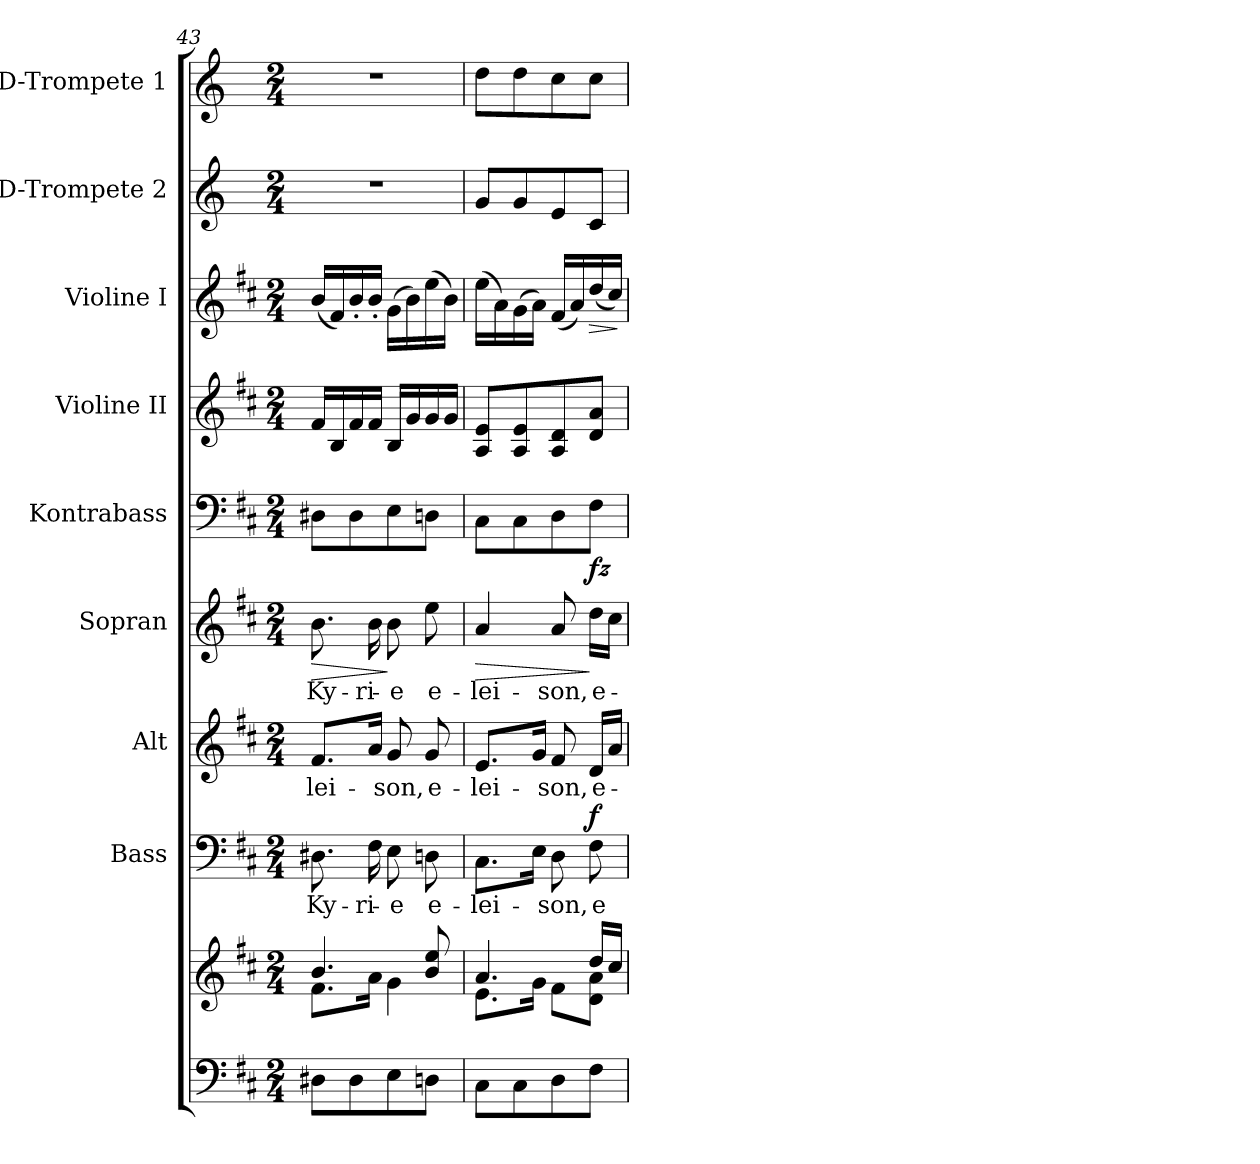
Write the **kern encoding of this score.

**kern	**kern	**kern	**text	**dynam	**kern	**text	**kern	**text	**dynam	**kern	**dynam	**kern	**kern	**dynam	**kern	**kern
*part9	*part9	*part8	*part8	*part8	*part7	*part7	*part6	*part6	*part6	*part5	*part5	*part4	*part3	*part3	*part2	*part1
*staff10	*staff9	*staff8	*staff8	*staff8	*staff7	*staff7	*staff6	*staff6	*staff6	*staff5	*staff5	*staff4	*staff3	*staff3	*staff2	*staff1
*	*	*I"Bass	*	*	*I"Alt	*	*I"Sopran	*	*	*I"Kontrabass	*	*I"Violine II	*I"Violine I	*	*I"D-Trompete 2	*I"D-Trompete 1
*	*	*I'B.	*	*	*I'A.	*	*I'S.	*	*	*I'Kb.	*	*I'Vl. II	*I'Vl. I	*	*I'D Trp. 2	*I'D Trp. 1
*clefF4	*clefG2	*clefF4	*	*	*clefG2	*	*clefG2	*	*	*clefF4	*	*clefG2	*clefG2	*	*clefG2	*clefG2
*	*	*	*	*	*	*	*	*	*	*ITrd7c12	*	*	*	*	*ITrd-1c-2	*ITrd-1c-2
*k[f#c#]	*k[f#c#]	*k[f#c#]	*	*	*k[f#c#]	*	*k[f#c#]	*	*	*k[f#c#]	*	*k[f#c#]	*k[f#c#]	*	*k[f#c#]	*k[f#c#]
*D:	*D:	*D:	*	*	*D:	*	*D:	*	*	*D:	*	*D:	*D:	*	*D:	*D:
*M2/4	*M2/4	*M2/4	*	*	*M2/4	*	*M2/4	*	*	*M2/4	*	*M2/4	*M2/4	*	*M2/4	*M2/4
=43	=43	=43	=43	=43	=43	=43	=43	=43	=43	=43	=43	=43	=43	=43	=43	=43
*	*^	*	*	*	*	*	*	*	*	*	*	*	*	*	*	*
!	!	!	!	!LO:LY:b	!	!	!LO:LY:b	!	!LO:LY:b	!LO:HP:b	!	!	!	!	!	!	!
8D#X\L	4.b/	8.f#\L	8.D#X\	Ky-	.	8.f#/L	-lei-	8.b\	Ky-	>	8DD#X\L	.	16f#/LL	(<16b/LL	.	2r	2r
.	.	.	.	.	.	.	.	.	.	.	.	.	16B/	16f#/)	.	.	.
8D#\	.	.	.	.	.	.	.	.	.	.	8DD#\	.	16f#/	16b'</	.	.	.
!	!	!	!	!LO:LY:b	!	!	!	!	!LO:LY:b	!	!	!	!	!	!	!	!
.	.	16a\Jk	16F#\	-ri-	.	16a/Jk	.	16b\	-ri-	.	.	.	16f#/JJ	16b'</JJ	.	.	.
!	!	!	!	!LO:LY:b	!	!	!LO:LY:b	!	!LO:LY:b	!	!	!	!	!	!	!	!
8E\	.	4g\	8E\	-e	.	8g/	-son,	8b\	-e	]	8EE\	.	16B/LL	(>16g\LL	.	.	.
.	.	.	.	.	.	.	.	.	.	.	.	.	16g/	16b\)	.	.	.
!	!	!	!	!LO:LY:b	!	!	!LO:LY:b	!	!LO:LY:b	!	!	!	!	!	!	!	!
8Dn\J	8b/ 8ee/	.	8Dn\	e-	.	8g/	e-	8ee\	e-	.	8DDn\J	.	16g/	(>16ee\	.	.	.
.	.	.	.	.	.	.	.	.	.	.	.	.	16g/JJ	16b\JJ)	.	.	.
=44	=44	=44	=44	=44	=44	=44	=44	=44	=44	=44	=44	=44	=44	=44	=44	=44	=44
!	!	!	!	!LO:LY:b	!	!	!LO:LY:b	!	!LO:LY:b	!LO:HP:b	!	!	!	!	!	!	!
8C#\L	4.a/	8.e\L	8.C#\L	-lei-	.	8.e/L	-lei-	4a/	-lei-	>	8CC#\L	.	8A/ 8e/L	(>16ee\LL	.	8a/L	8ee\L
.	.	.	.	.	.	.	.	.	.	.	.	.	.	16a\)	.	.	.
8C#\	.	.	.	.	.	.	.	.	.	.	8CC#\	.	8A/ 8e/	(>16g\	.	8a/	8ee\
.	.	16g\Jk	16E\Jk	.	.	16g/Jk	.	.	.	.	.	.	.	16a\JJ)	.	.	.
!	!	!	!	!LO:LY:b	!	!	!LO:LY:b	!	!LO:LY:b	!	!	!	!	!	!	!	!
8D\	.	8f#\L	8D\	-son,	.	8f#/	-son,	8a/	-son,	.	8DD\	.	8A/ 8d/	(<16f#/LL	.	8f#/	8dd\
.	.	.	.	.	.	.	.	.	.	.	.	.	.	16a/)	.	.	.
!	!	!	!	!LO:LY:b	!LO:DY:a	!	!LO:LY:b	!	!LO:LY:b	!	!	!LO:DY:b	!	!	!LO:HP:b	!	!
8F#\J	16dd/LL	8d\ 8a\J	8F#\	e-	f	16d/LL	e-	16dd\LL	e-	]	8FF#\J	fz	8d/ 8a/J	(<16dd/	>	8d/J	8dd\J
.	16cc#/JJ	.	.	.	.	16a/JJ	.	16cc#\JJ	.	.	.	.	.	16cc#/JJ)	.	.	.
*	*v	*v	*	*	*	*	*	*	*	*	*	*	*	*	*	*	*
.	.	.	.	.	.	.	.	.	.	.	.	.	.	]	.	.
=	=	=	=	=	=	=	=	=	=	=	=	=	=	=	=	=
*-	*-	*-	*-	*-	*-	*-	*-	*-	*-	*-	*-	*-	*-	*-	*-	*-
